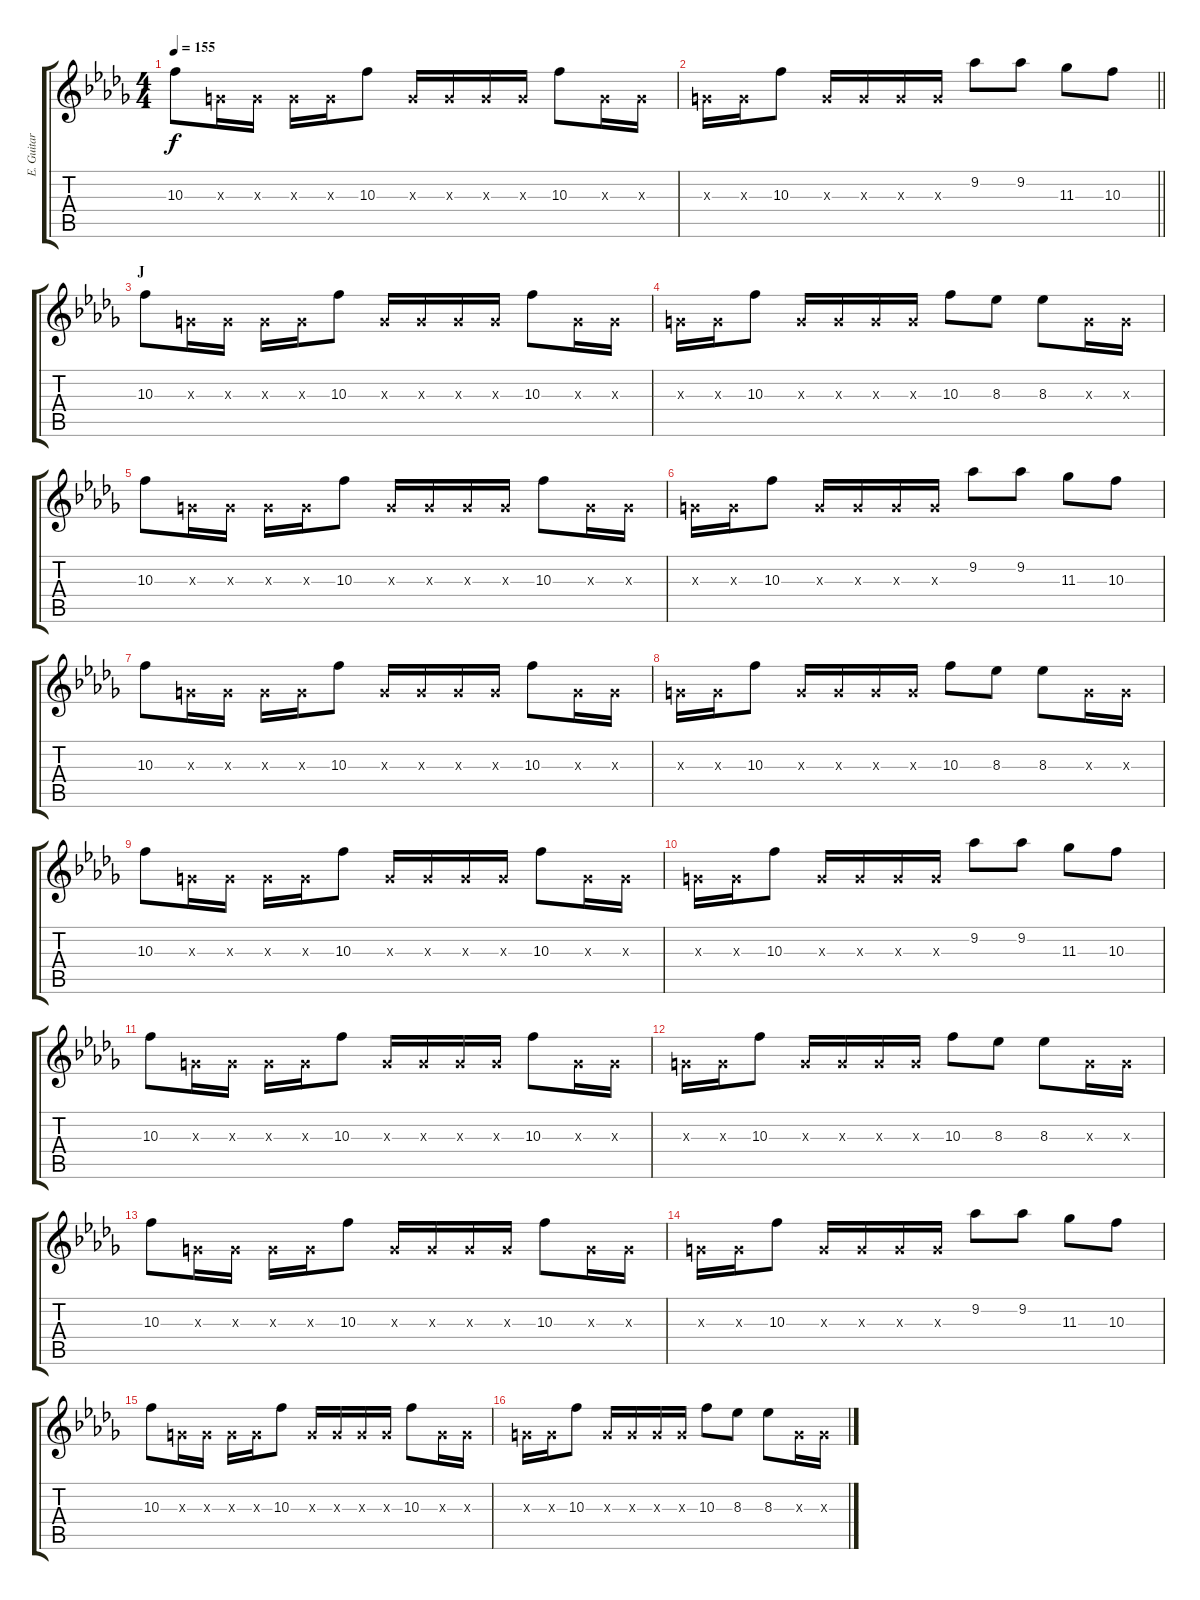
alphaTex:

\track ("E. Guitar I" "E. Guitar ") {instrument overdrivenguitar}
\staff {score tabs}
\tuning (E4 B3 G3 D3 A2 E2) {hide}
\ts (4 4)
\tempo 155
\clef g2
\ks db
10.3.8{dy f} 0.3{x}.16 0.3{x}.16 0.3{x}.16 0.3{x}.16 10.3.8 0.3{x}.16 0.3{x}.16 0.3{x}.16 0.3{x}.16 10.3.8 0.3{x}.16 0.3{x}.16 |
\barLineRight lightlight
0.3{x}.16 0.3{x}.16 10.3.8 0.3{x}.16 0.3{x}.16 0.3{x}.16 0.3{x}.16 9.2.8 9.2.8 11.3.8 10.3.8 |
\section ("" "J")
10.3.8 0.3{x}.16 0.3{x}.16 0.3{x}.16 0.3{x}.16 10.3.8 0.3{x}.16 0.3{x}.16 0.3{x}.16 0.3{x}.16 10.3.8 0.3{x}.16 0.3{x}.16 |
0.3{x}.16 0.3{x}.16 10.3.8 0.3{x}.16 0.3{x}.16 0.3{x}.16 0.3{x}.16 10.3.8 8.3.8 8.3.8 0.3{x}.16 0.3{x}.16 |
10.3.8 0.3{x}.16 0.3{x}.16 0.3{x}.16 0.3{x}.16 10.3.8 0.3{x}.16 0.3{x}.16 0.3{x}.16 0.3{x}.16 10.3.8 0.3{x}.16 0.3{x}.16 |
0.3{x}.16 0.3{x}.16 10.3.8 0.3{x}.16 0.3{x}.16 0.3{x}.16 0.3{x}.16 9.2.8 9.2.8 11.3.8 10.3.8 |
10.3.8 0.3{x}.16 0.3{x}.16 0.3{x}.16 0.3{x}.16 10.3.8 0.3{x}.16 0.3{x}.16 0.3{x}.16 0.3{x}.16 10.3.8 0.3{x}.16 0.3{x}.16 |
0.3{x}.16 0.3{x}.16 10.3.8 0.3{x}.16 0.3{x}.16 0.3{x}.16 0.3{x}.16 10.3.8 8.3.8 8.3.8 0.3{x}.16 0.3{x}.16 |
10.3.8 0.3{x}.16 0.3{x}.16 0.3{x}.16 0.3{x}.16 10.3.8 0.3{x}.16 0.3{x}.16 0.3{x}.16 0.3{x}.16 10.3.8 0.3{x}.16 0.3{x}.16 |
0.3{x}.16 0.3{x}.16 10.3.8 0.3{x}.16 0.3{x}.16 0.3{x}.16 0.3{x}.16 9.2.8 9.2.8 11.3.8 10.3.8 |
10.3.8 0.3{x}.16 0.3{x}.16 0.3{x}.16 0.3{x}.16 10.3.8 0.3{x}.16 0.3{x}.16 0.3{x}.16 0.3{x}.16 10.3.8 0.3{x}.16 0.3{x}.16 |
0.3{x}.16 0.3{x}.16 10.3.8 0.3{x}.16 0.3{x}.16 0.3{x}.16 0.3{x}.16 10.3.8 8.3.8 8.3.8 0.3{x}.16 0.3{x}.16 |
10.3.8 0.3{x}.16 0.3{x}.16 0.3{x}.16 0.3{x}.16 10.3.8 0.3{x}.16 0.3{x}.16 0.3{x}.16 0.3{x}.16 10.3.8 0.3{x}.16 0.3{x}.16 |
0.3{x}.16 0.3{x}.16 10.3.8 0.3{x}.16 0.3{x}.16 0.3{x}.16 0.3{x}.16 9.2.8 9.2.8 11.3.8 10.3.8 |
10.3.8 0.3{x}.16 0.3{x}.16 0.3{x}.16 0.3{x}.16 10.3.8 0.3{x}.16 0.3{x}.16 0.3{x}.16 0.3{x}.16 10.3.8 0.3{x}.16 0.3{x}.16 |
0.3{x}.16 0.3{x}.16 10.3.8 0.3{x}.16 0.3{x}.16 0.3{x}.16 0.3{x}.16 10.3.8 8.3.8 8.3.8 0.3{x}.16 0.3{x}.16
